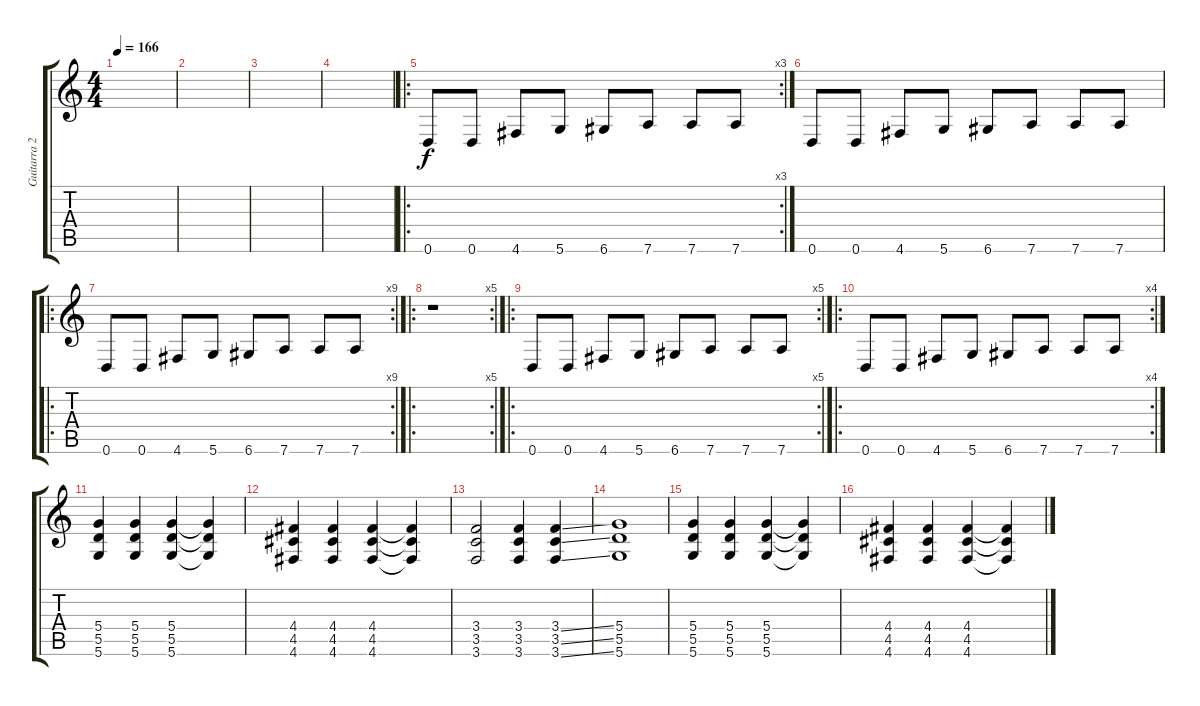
\track ("Guitarra 2" "Guitarra 2") {instrument overdrivenguitar}
\staff {score tabs}
\tuning (E4 B3 G3 D3 A2 D2) {hide}
\ts (4 4)
\tempo 166
\clef g2
\ks c
|
|
|
|
\ro
\rc 3
0.6.8 0.6.8 4.6.8 5.6.8 6.6.8 7.6.8 7.6.8 7.6.8 |
0.6.8 0.6.8 4.6.8 5.6.8 6.6.8 7.6.8 7.6.8 7.6.8 |
\ro
\rc 9
0.6.8 0.6.8 4.6.8 5.6.8 6.6.8 7.6.8 7.6.8 7.6.8 |
\ro
\rc 5
r.1 |
\ro
\rc 5
0.6.8 0.6.8 4.6.8 5.6.8 6.6.8 7.6.8 7.6.8 7.6.8 |
\ro
\rc 4
0.6.8 0.6.8 4.6.8 5.6.8 6.6.8 7.6.8 7.6.8 7.6.8 |
(5.4 5.5 5.6).4{volume 8} (5.4 5.5 5.6).4 (5.4 5.5 5.6).4 (5.4{t} 5.5{t} 5.6{t}).4 |
(4.4 4.5 4.6).4 (4.4 4.5 4.6).4 (4.4 4.5 4.6).4 (4.4{t} 4.5{t} 4.6{t}).4 |
(3.4 3.5 3.6).2 (3.4 3.5 3.6).4 (3.4{ss} 3.5{ss} 3.6{ss}).4 |
(5.4 5.5 5.6).1 |
(5.4 5.5 5.6).4 (5.4 5.5 5.6).4 (5.4 5.5 5.6).4 (5.4{t} 5.5{t} 5.6{t}).4 |
(4.4 4.5 4.6).4 (4.4 4.5 4.6).4 (4.4 4.5 4.6).4 (4.4{t} 4.5{t} 4.6{t}).4
